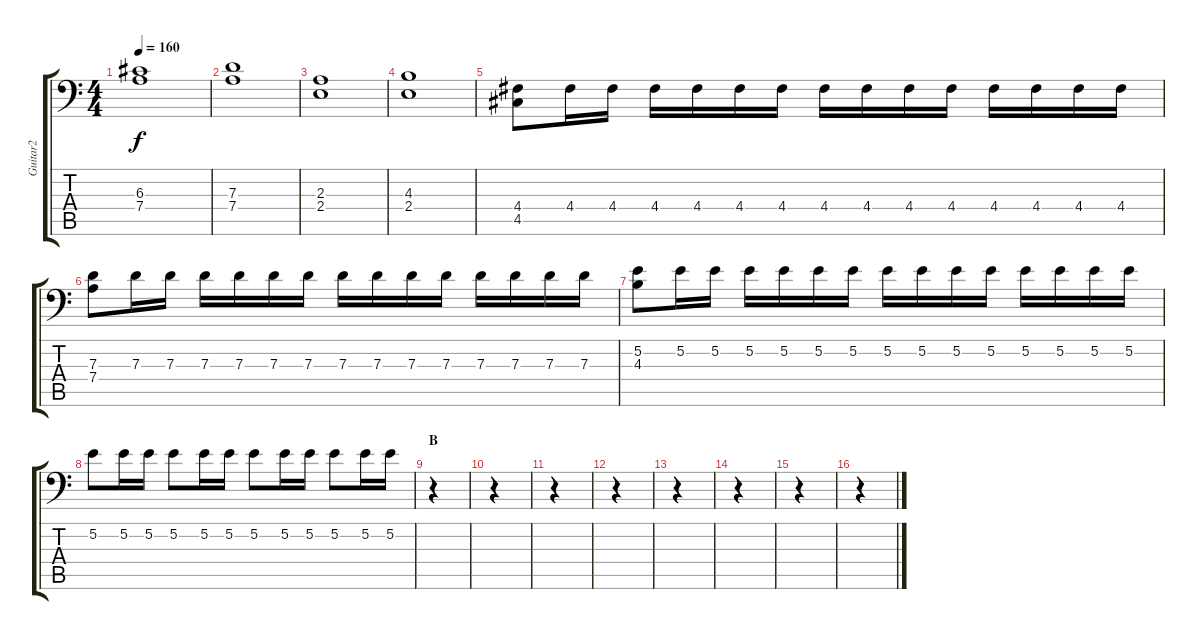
\track ("Guitar2" "Guitar2") {instrument distortionguitar}
\staff {score tabs}
\tuning (E3 B2 G2 D2 A1 E1) {hide}
\ts (4 4)
\tempo 160
\clef f4
\ks c
(6.3 7.4).1{dy f} |
(7.3 7.4).1 |
(2.3 2.4).1 |
(4.3 2.4).1 |
(4.4 4.5).8 4.4.16 4.4.16 4.4.16 4.4.16 4.4.16 4.4.16 4.4.16 4.4.16 4.4.16 4.4.16 4.4.16 4.4.16 4.4.16 4.4.16 |
(7.3 7.4).8 7.3.16 7.3.16 7.3.16 7.3.16 7.3.16 7.3.16 7.3.16 7.3.16 7.3.16 7.3.16 7.3.16 7.3.16 7.3.16 7.3.16 |
(5.2 4.3).8 5.2.16 5.2.16 5.2.16 5.2.16 5.2.16 5.2.16 5.2.16 5.2.16 5.2.16 5.2.16 5.2.16 5.2.16 5.2.16 5.2.16 |
5.2.8 5.2.16 5.2.16 5.2.8 5.2.16 5.2.16 5.2.8 5.2.16 5.2.16 5.2.8 5.2.16 5.2.16 |
\section ("" "B")
r.4 |
r.4 |
r.4 |
r.4 |
r.4 |
r.4 |
r.4 |
r.4
